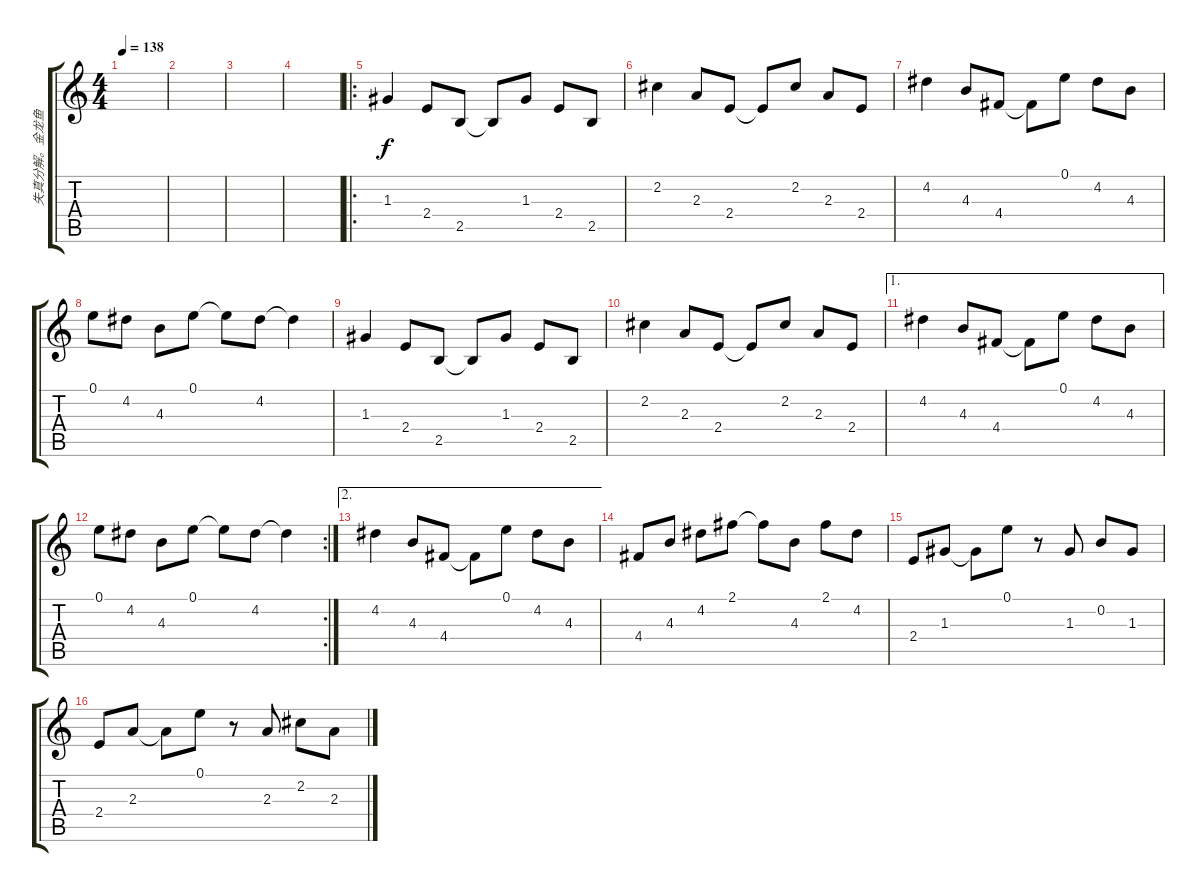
\track ("失真分解。金龙鱼" "失真分解。金龙鱼") {instrument overdrivenguitar}
\staff {score tabs}
\tuning (E4 B3 G3 D3 A2 E2) {hide}
\ts (4 4)
\tempo 138
\clef g2
\ks c
|
|
|
|
\ro
1.3.4{txt ""} 2.4.8 2.5.8 2.5{t}.8 1.3.8 2.4.8 2.5.8 |
2.2.4 2.3.8 2.4.8 2.4{t}.8 2.2.8 2.3.8 2.4.8 |
4.2.4 4.3.8 4.4.8 4.4{t}.8 0.1.8 4.2.8 4.3.8 |
0.1.8 4.2.8 4.3.8 0.1.8 0.1{t}.8 4.2.8 4.2{t}.4 |
1.3.4 2.4.8 2.5.8 2.5{t}.8 1.3.8 2.4.8 2.5.8 |
2.2.4 2.3.8 2.4.8 2.4{t}.8 2.2.8 2.3.8 2.4.8 |
\ae 1
4.2.4 4.3.8 4.4.8 4.4{t}.8 0.1.8 4.2.8 4.3.8 |
\rc 2
0.1.8 4.2.8 4.3.8 0.1.8 0.1{t}.8 4.2.8 4.2{t}.4 |
\ae 2
4.2.4 4.3.8 4.4.8 4.4{t}.8 0.1.8 4.2.8 4.3.8 |
4.4.8 4.3.8 4.2.8 2.1.8 2.1{t}.8 4.3.8 2.1.8 4.2.8 |
2.4.8 1.3.8 1.3{t}.8 0.1.8 r.8 1.3.8 0.2.8 1.3.8 |
2.4.8 2.3.8 2.3{t}.8 0.1.8 r.8 2.3.8 2.2.8 2.3.8
